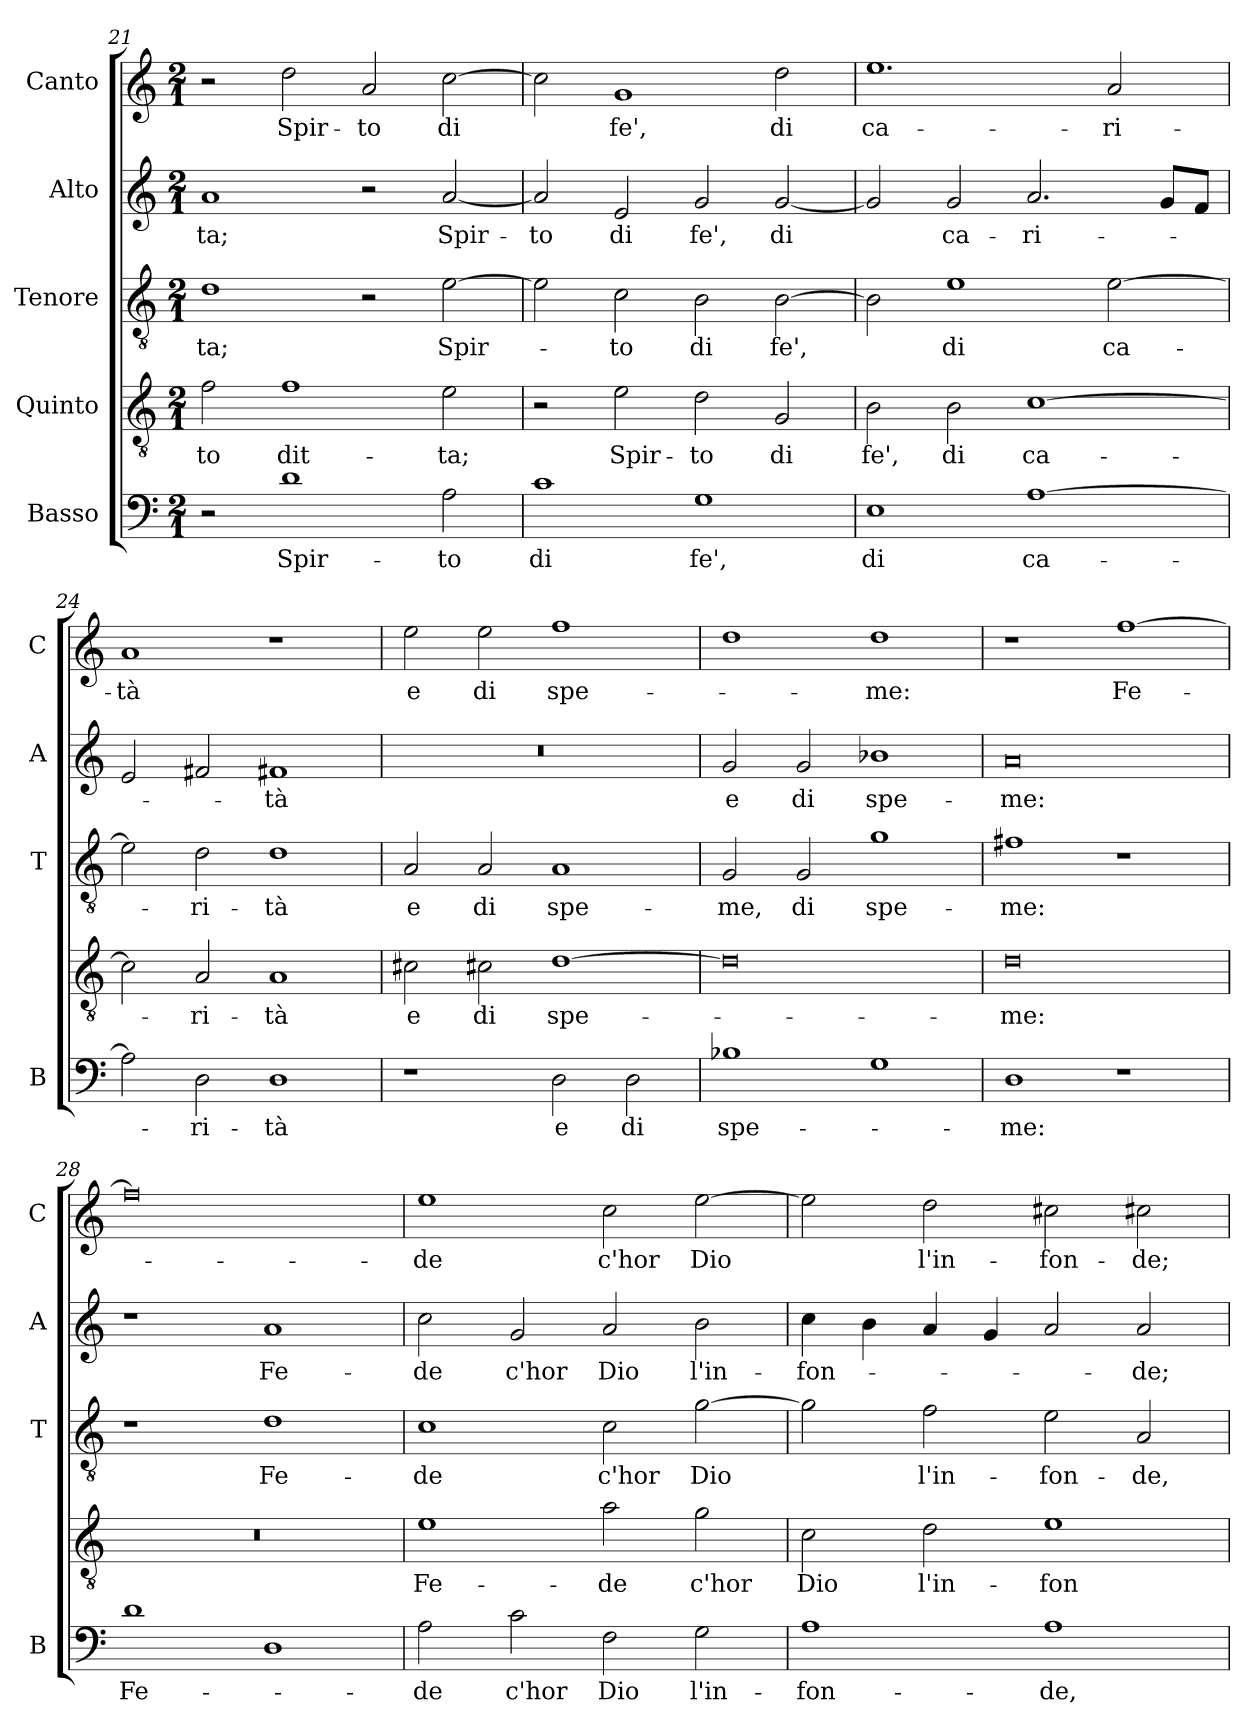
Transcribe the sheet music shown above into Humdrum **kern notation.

**kern	**text	**kern	**text	**kern	**text	**kern	**text	**kern	**text
*part5	*part5	*part4	*part4	*part3	*part3	*part2	*part2	*part1	*part1
*staff5	*staff5	*staff4	*staff4	*staff3	*staff3	*staff2	*staff2	*staff1	*staff1
*I"Basso	*	*I"Quinto	*	*I"Tenore	*	*I"Alto	*	*I"Canto	*
*I'B	*	*	*	*I'T	*	*I'A	*	*I'C	*
*clefF4	*	*clefGv2	*	*clefGv2	*	*clefG2	*	*clefG2	*
*k[]	*	*k[]	*	*k[]	*	*k[]	*	*k[]	*
*C:	*	*C:	*	*C:	*	*C:	*	*C:	*
*M2/1	*	*M2/1	*	*M2/1	*	*M2/1	*	*M2/1	*
=21	=21	=21	=21	=21	=21	=21	=21	=21	=21
2r	.	2f	-to	1d	-ta;	1a	-ta;	2r	.
1d	Spir-	1f	dit-	.	.	.	.	2dd	Spir-
.	.	.	.	2r	.	2r	.	2a	-to
2A	-to	2e	-ta;	[2e	Spir-	[2a	Spir-	[2cc	di
=22	=22	=22	=22	=22	=22	=22	=22	=22	=22
1c	di	2r	.	2e]	.	2a]	-to	2cc]	.
.	.	2e	Spir-	2c	-to	2e	di	1g	fe',
1G	fe',	2d	-to	2B	di	2g	fe',	.	.
.	.	2G	di	[2B	fe',	[2g	di	2dd	di
=23	=23	=23	=23	=23	=23	=23	=23	=23	=23
1E	di	2B	fe',	2B]	.	2g]	.	1.ee	ca-
.	.	2B	di	1e	di	2g	ca-	.	.
[1A	ca-	[1c	ca-	.	.	2.a	-ri-	.	.
.	.	.	.	[2e	ca-	.	.	2a	-ri-
.	.	.	.	.	.	8gL	.	.	.
.	.	.	.	.	.	8fJ	.	.	.
=24	=24	=24	=24	=24	=24	=24	=24	=24	=24
2A]	.	2c]	.	2e]	.	2e	.	1a	-tà
2D	-ri-	2A	-ri-	2d	-ri-	2f#X	.	.	.
1D	-tà	1A	-tà	1d	-tà	1f#X	-tà	1r	.
=25	=25	=25	=25	=25	=25	=25	=25	=25	=25
1r	.	2c#X	e	2A	e	0r	.	2ee	e
.	.	2c#X	di	2A	di	.	.	2ee	di
2D	e	[1d	spe-	1A	spe-	.	.	1ff	spe-
2D	di	.	.	.	.	.	.	.	.
=26	=26	=26	=26	=26	=26	=26	=26	=26	=26
1B-X	spe-	0d]	.	2G	-me,	2g	e	1dd	.
.	.	.	.	2G	di	2g	di	.	.
1G	.	.	.	1g	spe-	1b-X	spe-	1dd	-me:
=27	=27	=27	=27	=27	=27	=27	=27	=27	=27
1D	-me:	0d	-me:	1f#X	-me:	0a	-me:	1r	.
1r	.	.	.	1r	.	.	.	[1ff	Fe-
=28	=28	=28	=28	=28	=28	=28	=28	=28	=28
1d	Fe-	0r	.	1r	.	1r	.	0ff]	.
1D	.	.	.	1d	Fe-	1a	Fe-	.	.
=29	=29	=29	=29	=29	=29	=29	=29	=29	=29
2A	-de	1e	Fe-	1c	-de	2cc	-de	1ee	-de
2c	c'hor	.	.	.	.	2g	c'hor	.	.
2F	Dio	2a	-de	2c	c'hor	2a	Dio	2cc	c'hor
2G	l'in-	2g	c'hor	[2g	Dio	2b	l'in-	[2ee	Dio
=30	=30	=30	=30	=30	=30	=30	=30	=30	=30
1A	-fon-	2c	Dio	2g]	.	4cc	-fon-	2ee]	.
.	.	.	.	.	.	4b	.	.	.
.	.	2d	l'in-	2f	l'in-	4a	.	2dd	l'in-
.	.	.	.	.	.	4g	.	.	.
1A	-de,	1e	-fon-	2e	-fon-	2a	.	2cc#X	-fon-
.	.	.	.	2A	-de,	2a	-de;	2cc#X	-de;
=	=	=	=	=	=	=	=	=	=
*-	*-	*-	*-	*-	*-	*-	*-	*-	*-
